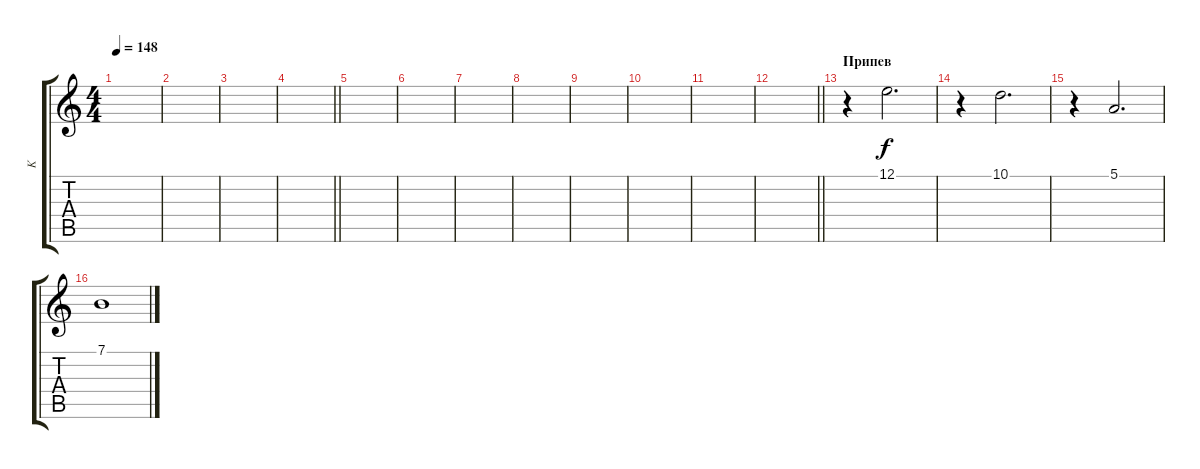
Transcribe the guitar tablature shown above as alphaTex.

\track ("K" "K") {instrument synthbrass2}
\staff {score tabs}
\tuning (E4 B3 G3 D3 A2 E2) {hide}
\ts (4 4)
\tempo 148
\clef g2
\ks c
|
|
|
\barLineRight lightlight
|
|
|
|
|
|
|
|
\barLineRight lightlight
|
\section ("" "Припев")
r.4 12.1.2{d} |
r.4 10.1.2{d} |
r.4 5.1.2{d} |
7.1.1
